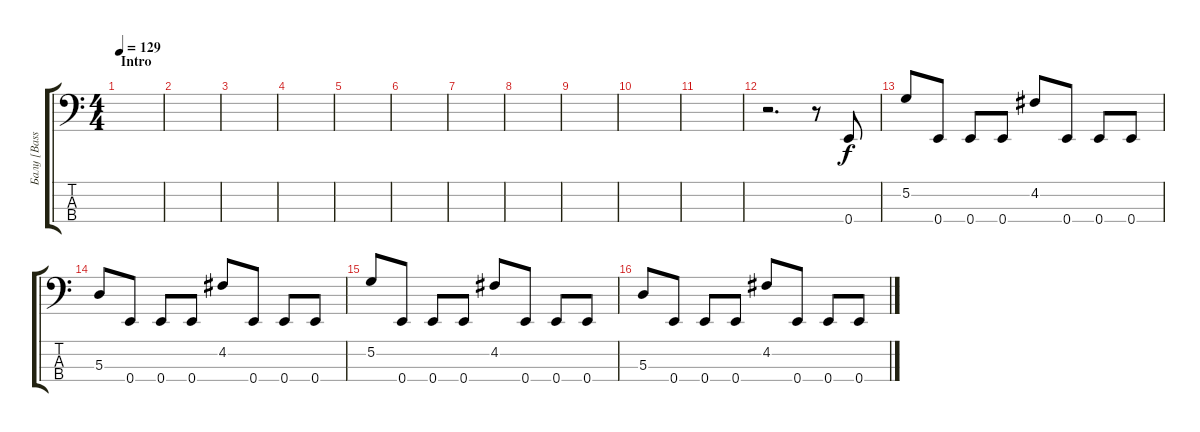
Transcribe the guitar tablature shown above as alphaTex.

\track ("Балу [Bass]" "Балу [Bass") {instrument electricbassfinger}
\staff {score tabs}
\tuning (G2 D2 A1 E1) {hide}
\ts (4 4)
\section ("" "Intro")
\tempo 129
\clef f4
\ks c
|
|
|
|
|
|
|
|
|
|
|
r.2{d} r.8 0.4.8 |
5.2.8 0.4.8 0.4.8 0.4.8 4.2.8 0.4.8 0.4.8 0.4.8 |
5.3.8 0.4.8 0.4.8 0.4.8 4.2.8 0.4.8 0.4.8 0.4.8 |
5.2.8 0.4.8 0.4.8 0.4.8 4.2.8 0.4.8 0.4.8 0.4.8 |
5.3.8 0.4.8 0.4.8 0.4.8 4.2.8 0.4.8 0.4.8 0.4.8
